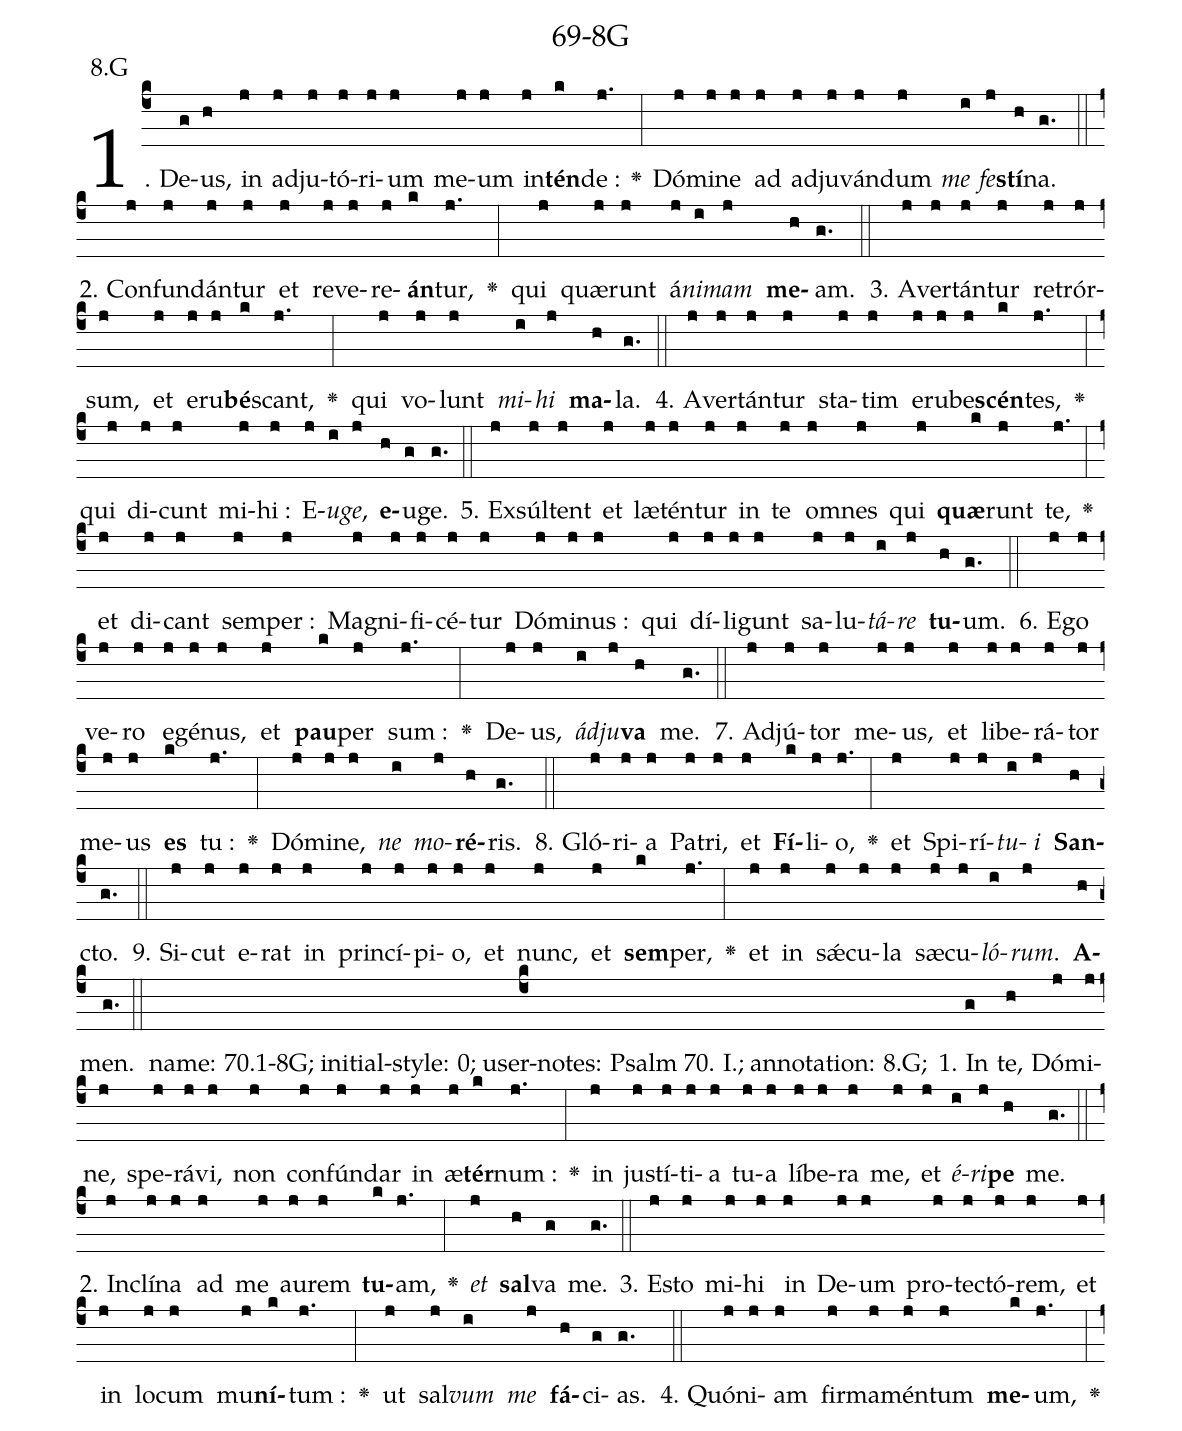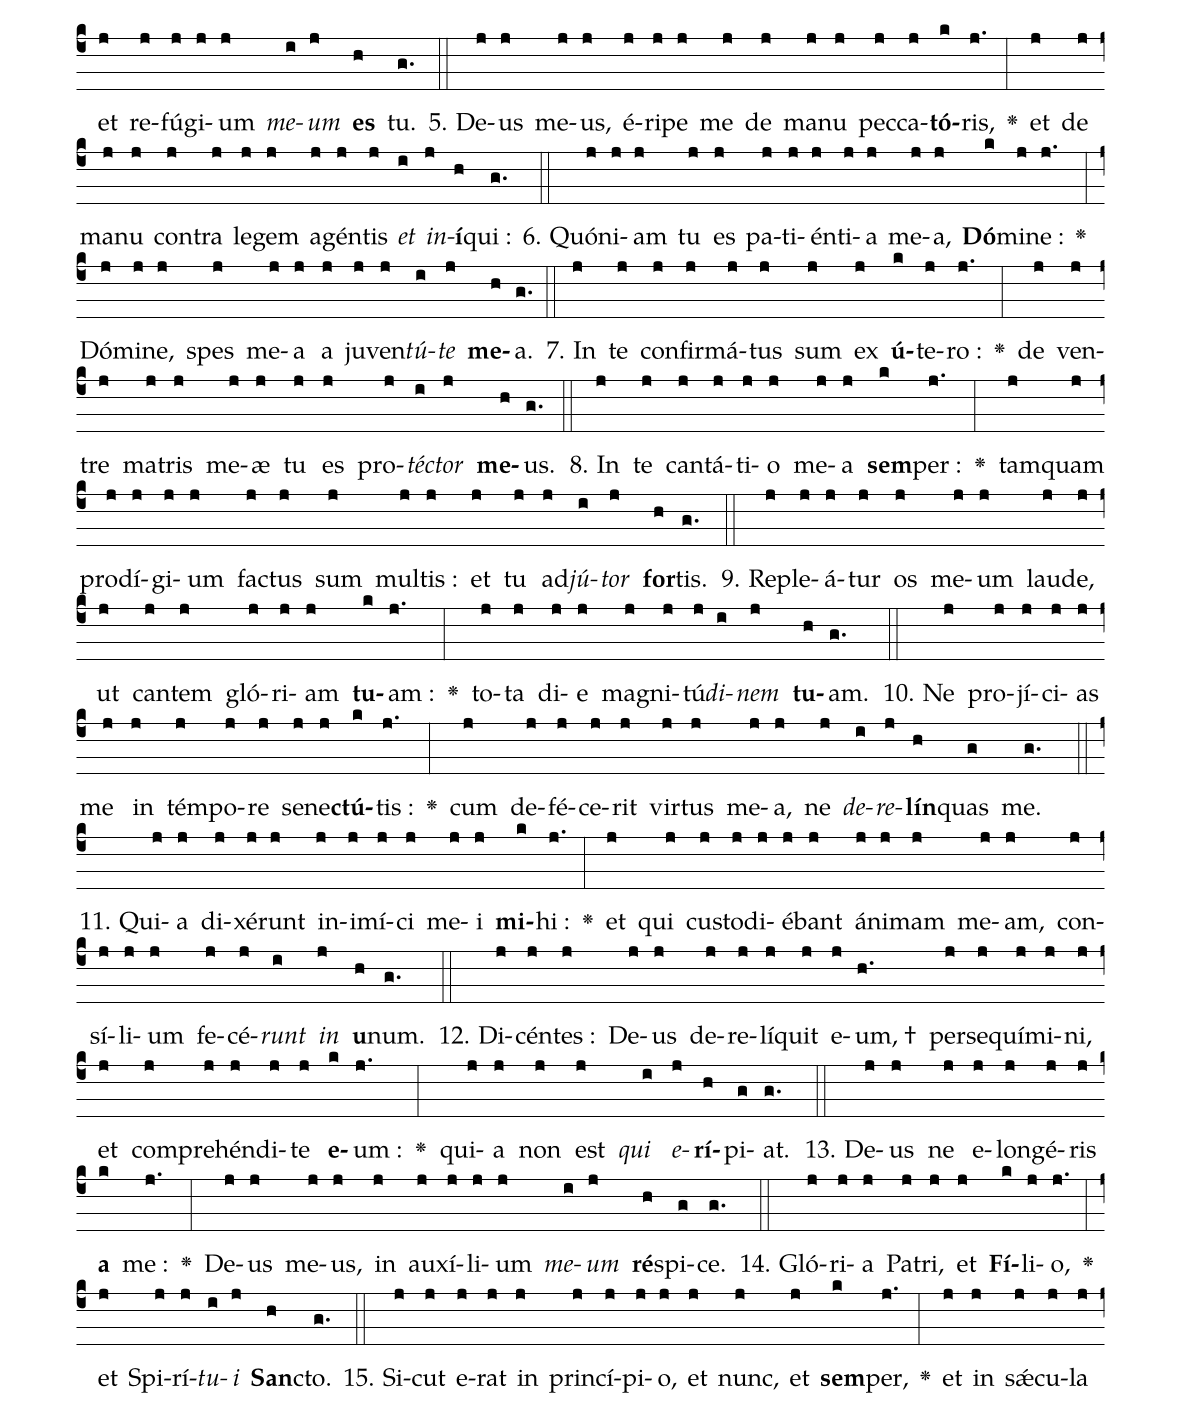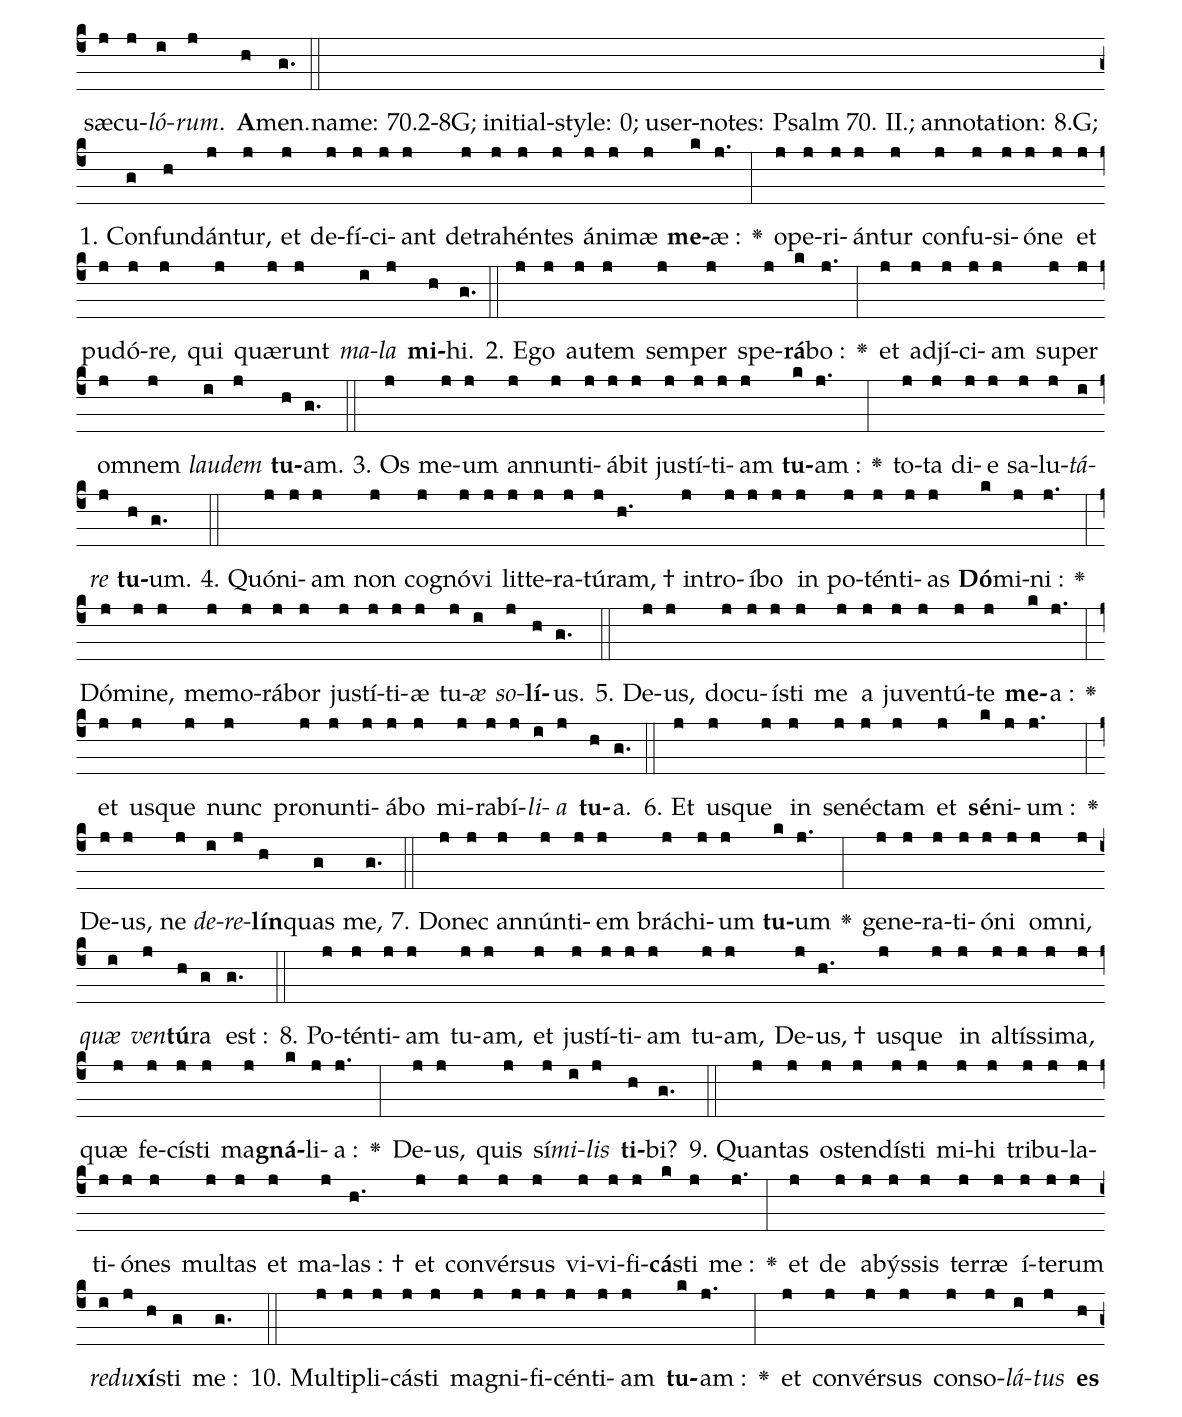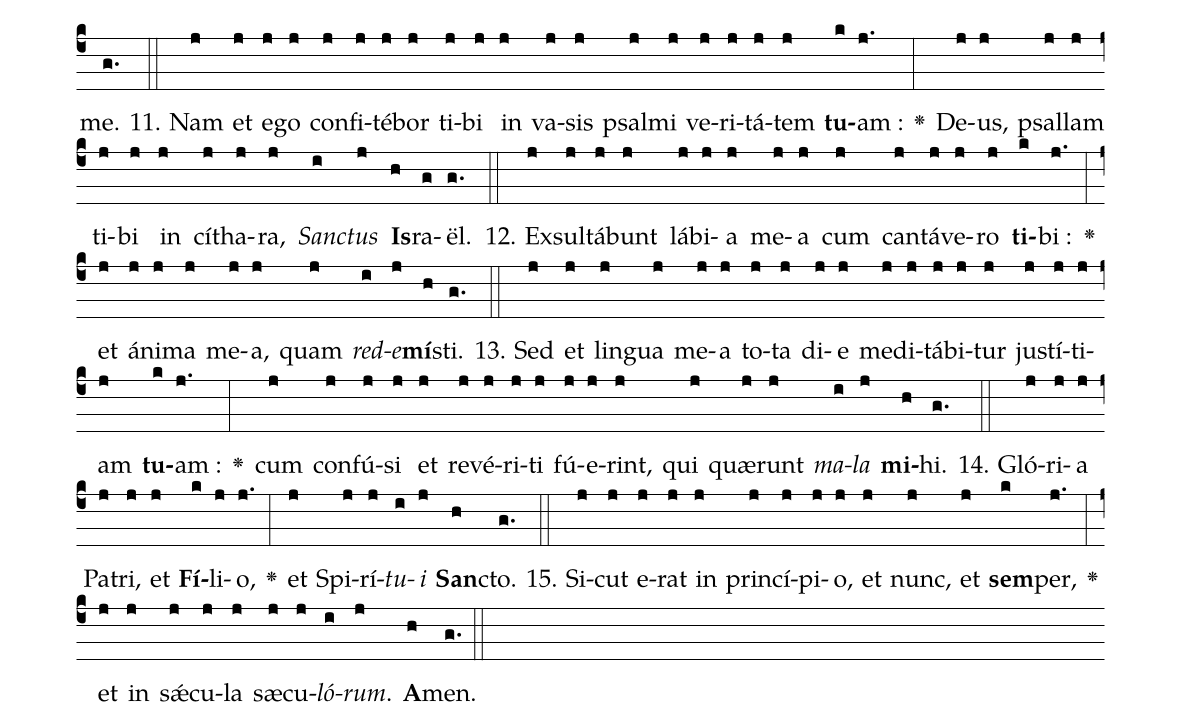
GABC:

name: 69-8G;
annotation: 8.G;
%%
(c4)1. De(g)us,(h) in(j) ad(j)ju(j)tó(j)ri(j)um(j) me(j)um(j) in(j)<b>tén</b>(k)de :(j.) <v>\greheightstar</v>(:) Dó(j)mi(j)ne(j) ad(j) ad(j)ju(j)ván(j)dum(j) <i>me</i>(i) <i>fe</i>(j)<b>stí</b>(h)na.(g.) (::)
2. Con(j)fun(j)dán(j)tur(j) et(j) re(j)ve(j)re(j)<b>án</b>(k)tur,(j.) <v>\greheightstar</v>(:) qui(j) quæ(j)runt(j) á(j)<i>ni</i>(i)<i>mam</i>(j) <b>me</b>(h)am.(g.) (::)
3. A(j)ver(j)tán(j)tur(j) re(j)trór(j)sum,(j) et(j) e(j)ru(j)<b>bé</b>(k)scant,(j.) <v>\greheightstar</v>(:) qui(j) vo(j)lunt(j) <i>mi</i>(i)<i>hi</i>(j) <b>ma</b>(h)la.(g.) (::)
4. A(j)ver(j)tán(j)tur(j) sta(j)tim(j) e(j)ru(j)be(j)<b>scén</b>(k)tes,(j.) <v>\greheightstar</v>(:) qui(j) di(j)cunt(j) mi(j)hi :(j) E(j)<i>u</i>(i)<i>ge</i>,(j) <b>e</b>(h)u(g)ge.(g.) (::)
5. Ex(j)súl(j)tent(j) et(j) læ(j)tén(j)tur(j) in(j) te(j) om(j)nes(j) qui(j) <b>quæ</b>(k)runt(j) te,(j.) <v>\greheightstar</v>(:) et(j) di(j)cant(j) sem(j)per :(j) Ma(j)gni(j)fi(j)cé(j)tur(j) Dó(j)mi(j)nus :(j) qui(j) dí(j)li(j)gunt(j) sa(j)lu(j)<i>tá</i>(i)<i>re</i>(j) <b>tu</b>(h)um.(g.) (::)
6. E(j)go(j) ve(j)ro(j) e(j)gé(j)nus,(j) et(j) <b>pau</b>(k)per(j) sum :(j.) <v>\greheightstar</v>(:) De(j)us,(j) <i>ád</i>(i)<i>ju</i>(j)<b>va</b>(h) me.(g.) (::)
7. Ad(j)jú(j)tor(j) me(j)us,(j) et(j) li(j)be(j)rá(j)tor(j) me(j)us(j) <b>es</b>(k) tu :(j.) <v>\greheightstar</v>(:) Dó(j)mi(j)ne,(j) <i>ne</i>(i) <i>mo</i>(j)<b>ré</b>(h)ris.(g.) (::)
8. Gló(j)ri(j)a(j) Pa(j)tri,(j) et(j) <b>Fí</b>(k)li(j)o,(j.) <v>\greheightstar</v>(:) et(j) Spi(j)rí(j)<i>tu</i>(i)<i>i</i>(j) <b>San</b>(h)cto.(g.) (::)
9. Si(j)cut(j) e(j)rat(j) in(j) prin(j)cí(j)pi(j)o,(j) et(j) nunc,(j) et(j) <b>sem</b>(k)per,(j.) <v>\greheightstar</v>(:) et(j) in(j) s<sp>'ae</sp>(j)cu(j)la(j) sæ(j)cu(j)<i>ló</i>(i)<i>rum</i>.(j) <b>A</b>(h)men.(g.) (::)

name: 70.1-8G;
initial-style: 0;
user-notes: Psalm 70. I.;
annotation: 8.G;
%%
(c4)1. In(g) te,(h) Dó(j)mi(j)ne,(j) spe(j)rá(j)vi,(j) non(j) con(j)fún(j)dar(j) in(j) æ(j)<b>tér</b>(k)num :(j.) <v>\greheightstar</v>(:) in(j) ju(j)stí(j)ti(j)a(j) tu(j)a(j) lí(j)be(j)ra(j) me,(j) et(j) <i>é</i>(i)<i>ri</i>(j)<b>pe</b>(h) me.(g.) (::)
2. In(j)clí(j)na(j) ad(j) me(j) au(j)rem(j) <b>tu</b>(k)am,(j.) <v>\greheightstar</v>(:) <i>et</i>(j) <b>sal</b>(h)va(g) me.(g.) (::)
3. E(j)sto(j) mi(j)hi(j) in(j) De(j)um(j) pro(j)te(j)ctó(j)rem,(j) et(j) in(j) lo(j)cum(j) mu(j)<b>ní</b>(k)tum :(j.) <v>\greheightstar</v>(:) ut(j) sal(j)<i>vum</i>(i) <i>me</i>(j) <b>fá</b>(h)ci(g)as.(g.) (::)
4. Quó(j)ni(j)am(j) fir(j)ma(j)mén(j)tum(j) <b>me</b>(k)um,(j.) <v>\greheightstar</v>(:) et(j) re(j)fú(j)gi(j)um(j) <i>me</i>(i)<i>um</i>(j) <b>es</b>(h) tu.(g.) (::)
5. De(j)us(j) me(j)us,(j) é(j)ri(j)pe(j) me(j) de(j) ma(j)nu(j) pec(j)ca(j)<b>tó</b>(k)ris,(j.) <v>\greheightstar</v>(:) et(j) de(j) ma(j)nu(j) con(j)tra(j) le(j)gem(j) a(j)gén(j)tis(j) <i>et</i>(i) <i>in</i>(j)<b>í</b>(h)qui :(g.) (::)
6. Quó(j)ni(j)am(j) tu(j) es(j) pa(j)ti(j)én(j)ti(j)a(j) me(j)a,(j) <b>Dó</b>(k)mi(j)ne :(j.) <v>\greheightstar</v>(:) Dó(j)mi(j)ne,(j) spes(j) me(j)a(j) a(j) ju(j)ven(j)<i>tú</i>(i)<i>te</i>(j) <b>me</b>(h)a.(g.) (::)
7. In(j) te(j) con(j)fir(j)má(j)tus(j) sum(j) ex(j) <b>ú</b>(k)te(j)ro :(j.) <v>\greheightstar</v>(:) de(j) ven(j)tre(j) ma(j)tris(j) me(j)æ(j) tu(j) es(j) pro(j)<i>té</i>(i)<i>ctor</i>(j) <b>me</b>(h)us.(g.) (::)
8. In(j) te(j) can(j)tá(j)ti(j)o(j) me(j)a(j) <b>sem</b>(k)per :(j.) <v>\greheightstar</v>(:) tam(j)quam(j) pro(j)dí(j)gi(j)um(j) fa(j)ctus(j) sum(j) mul(j)tis :(j) et(j) tu(j) ad(j)<i>jú</i>(i)<i>tor</i>(j) <b>for</b>(h)tis.(g.) (::)
9. Re(j)ple(j)á(j)tur(j) os(j) me(j)um(j) lau(j)de,(j) ut(j) can(j)tem(j) gló(j)ri(j)am(j) <b>tu</b>(k)am :(j.) <v>\greheightstar</v>(:) to(j)ta(j) di(j)e(j) ma(j)gni(j)tú(j)<i>di</i>(i)<i>nem</i>(j) <b>tu</b>(h)am.(g.) (::)
10. Ne(j) pro(j)jí(j)ci(j)as(j) me(j) in(j) tém(j)po(j)re(j) se(j)ne(j)<b>ctú</b>(k)tis :(j.) <v>\greheightstar</v>(:) cum(j) de(j)fé(j)ce(j)rit(j) vir(j)tus(j) me(j)a,(j) ne(j) <i>de</i>(i)<i>re</i>(j)<b>lín</b>(h)quas(g) me.(g.) (::)
11. Qui(j)a(j) di(j)xé(j)runt(j) in(j)i(j)mí(j)ci(j) me(j)i(j) <b>mi</b>(k)hi :(j.) <v>\greheightstar</v>(:) et(j) qui(j) cu(j)sto(j)di(j)é(j)bant(j) á(j)ni(j)mam(j) me(j)am,(j) con(j)sí(j)li(j)um(j) fe(j)cé(j)<i>runt</i>(i) <i>in</i>(j) <b>u</b>(h)num.(g.) (::)
12. Di(j)cén(j)tes :(j) De(j)us(j) de(j)re(j)lí(j)quit(j) e(j)um, †(h.) per(j)se(j)quí(j)mi(j)ni,(j) et(j) com(j)pre(j)hén(j)di(j)te(j) <b>e</b>(k)um :(j.) <v>\greheightstar</v>(:) qui(j)a(j) non(j) est(j) <i>qui</i>(i) <i>e</i>(j)<b>rí</b>(h)pi(g)at.(g.) (::)
13. De(j)us(j) ne(j) e(j)lon(j)gé(j)ris(j) <b>a</b>(k) me :(j.) <v>\greheightstar</v>(:) De(j)us(j) me(j)us,(j) in(j) au(j)xí(j)li(j)um(j) <i>me</i>(i)<i>um</i>(j) <b>ré</b>(h)spi(g)ce.(g.) (::)
14. Gló(j)ri(j)a(j) Pa(j)tri,(j) et(j) <b>Fí</b>(k)li(j)o,(j.) <v>\greheightstar</v>(:) et(j) Spi(j)rí(j)<i>tu</i>(i)<i>i</i>(j) <b>San</b>(h)cto.(g.) (::)
15. Si(j)cut(j) e(j)rat(j) in(j) prin(j)cí(j)pi(j)o,(j) et(j) nunc,(j) et(j) <b>sem</b>(k)per,(j.) <v>\greheightstar</v>(:) et(j) in(j) s<sp>'ae</sp>(j)cu(j)la(j) sæ(j)cu(j)<i>ló</i>(i)<i>rum</i>.(j) <b>A</b>(h)men.(g.) (::)

name: 70.2-8G;
initial-style: 0;
user-notes: Psalm 70. II.;
annotation: 8.G;
%%
(c4)1. Con(g)fun(h)dán(j)tur,(j) et(j) de(j)fí(j)ci(j)ant(j) de(j)tra(j)hén(j)tes(j) á(j)ni(j)mæ(j) <b>me</b>(k)æ :(j.) <v>\greheightstar</v>(:) o(j)pe(j)ri(j)án(j)tur(j) con(j)fu(j)si(j)ó(j)ne(j) et(j) pu(j)dó(j)re,(j) qui(j) quæ(j)runt(j) <i>ma</i>(i)<i>la</i>(j) <b>mi</b>(h)hi.(g.) (::)
2. E(j)go(j) au(j)tem(j) sem(j)per(j) spe(j)<b>rá</b>(k)bo :(j.) <v>\greheightstar</v>(:) et(j) ad(j)jí(j)ci(j)am(j) su(j)per(j) om(j)nem(j) <i>lau</i>(i)<i>dem</i>(j) <b>tu</b>(h)am.(g.) (::)
3. Os(j) me(j)um(j) an(j)nun(j)ti(j)á(j)bit(j) ju(j)stí(j)ti(j)am(j) <b>tu</b>(k)am :(j.) <v>\greheightstar</v>(:) to(j)ta(j) di(j)e(j) sa(j)lu(j)<i>tá</i>(i)<i>re</i>(j) <b>tu</b>(h)um.(g.) (::)
4. Quó(j)ni(j)am(j) non(j) co(j)gnó(j)vi(j) lit(j)te(j)ra(j)tú(j)ram, †(h.) in(j)tro(j)í(j)bo(j) in(j) po(j)tén(j)ti(j)as(j) <b>Dó</b>(k)mi(j)ni :(j.) <v>\greheightstar</v>(:) Dó(j)mi(j)ne,(j) me(j)mo(j)rá(j)bor(j) ju(j)stí(j)ti(j)æ(j) tu(j)<i>æ</i>(i) <i>so</i>(j)<b>lí</b>(h)us.(g.) (::)
5. De(j)us,(j) do(j)cu(j)í(j)sti(j) me(j) a(j) ju(j)ven(j)tú(j)te(j) <b>me</b>(k)a :(j.) <v>\greheightstar</v>(:) et(j) us(j)que(j) nunc(j) pro(j)nun(j)ti(j)á(j)bo(j) mi(j)ra(j)bí(j)<i>li</i>(i)<i>a</i>(j) <b>tu</b>(h)a.(g.) (::)
6. Et(j) us(j)que(j) in(j) se(j)né(j)ctam(j) et(j) <b>sé</b>(k)ni(j)um :(j.) <v>\greheightstar</v>(:) De(j)us,(j) ne(j) <i>de</i>(i)<i>re</i>(j)<b>lín</b>(h)quas(g) me,(g.) (::)
7. Do(j)nec(j) an(j)nún(j)ti(j)em(j) brá(j)chi(j)um(j) <b>tu</b>(k)um(j.) <v>\greheightstar</v>(:) ge(j)ne(j)ra(j)ti(j)ó(j)ni(j) om(j)ni,(j) <i>quæ</i>(i) <i>ven</i>(j)<b>tú</b>(h)ra(g) est :(g.) (::)
8. Po(j)tén(j)ti(j)am(j) tu(j)am,(j) et(j) ju(j)stí(j)ti(j)am(j) tu(j)am,(j) De(j)us, †(h.) us(j)que(j) in(j) al(j)tís(j)si(j)ma,(j) quæ(j) fe(j)cí(j)sti(j) ma(j)<b>gná</b>(k)li(j)a :(j.) <v>\greheightstar</v>(:) De(j)us,(j) quis(j) sí(j)<i>mi</i>(i)<i>lis</i>(j) <b>ti</b>(h)bi?(g.) (::)
9. Quan(j)tas(j) o(j)sten(j)dí(j)sti(j) mi(j)hi(j) tri(j)bu(j)la(j)ti(j)ó(j)nes(j) mul(j)tas(j) et(j) ma(j)las : †(h.) et(j) con(j)vér(j)sus(j) vi(j)vi(j)fi(j)<b>cá</b>(k)sti(j) me :(j.) <v>\greheightstar</v>(:) et(j) de(j) a(j)býs(j)sis(j) ter(j)ræ(j) í(j)te(j)rum(j) <i>red</i>(i)<i>u</i>(j)<b>xí</b>(h)sti(g) me :(g.) (::)
10. Mul(j)ti(j)pli(j)cá(j)sti(j) ma(j)gni(j)fi(j)cén(j)ti(j)am(j) <b>tu</b>(k)am :(j.) <v>\greheightstar</v>(:) et(j) con(j)vér(j)sus(j) con(j)so(j)<i>lá</i>(i)<i>tus</i>(j) <b>es</b>(h) me.(g.) (::)
11. Nam(j) et(j) e(j)go(j) con(j)fi(j)té(j)bor(j) ti(j)bi(j) in(j) va(j)sis(j) psal(j)mi(j) ve(j)ri(j)tá(j)tem(j) <b>tu</b>(k)am :(j.) <v>\greheightstar</v>(:) De(j)us,(j) psal(j)lam(j) ti(j)bi(j) in(j) cí(j)tha(j)ra,(j) <i>San</i>(i)<i>ctus</i>(j) <b>Is</b>(h)ra(g)ël.(g.) (::)
12. Ex(j)sul(j)tá(j)bunt(j) lá(j)bi(j)a(j) me(j)a(j) cum(j) can(j)tá(j)ve(j)ro(j) <b>ti</b>(k)bi :(j.) <v>\greheightstar</v>(:) et(j) á(j)ni(j)ma(j) me(j)a,(j) quam(j) <i>red</i>(i)<i>e</i>(j)<b>mí</b>(h)sti.(g.) (::)
13. Sed(j) et(j) lin(j)gua(j) me(j)a(j) to(j)ta(j) di(j)e(j) me(j)di(j)tá(j)bi(j)tur(j) ju(j)stí(j)ti(j)am(j) <b>tu</b>(k)am :(j.) <v>\greheightstar</v>(:) cum(j) con(j)fú(j)si(j) et(j) re(j)vé(j)ri(j)ti(j) fú(j)e(j)rint,(j) qui(j) quæ(j)runt(j) <i>ma</i>(i)<i>la</i>(j) <b>mi</b>(h)hi.(g.) (::)
14. Gló(j)ri(j)a(j) Pa(j)tri,(j) et(j) <b>Fí</b>(k)li(j)o,(j.) <v>\greheightstar</v>(:) et(j) Spi(j)rí(j)<i>tu</i>(i)<i>i</i>(j) <b>San</b>(h)cto.(g.) (::)
15. Si(j)cut(j) e(j)rat(j) in(j) prin(j)cí(j)pi(j)o,(j) et(j) nunc,(j) et(j) <b>sem</b>(k)per,(j.) <v>\greheightstar</v>(:) et(j) in(j) s<sp>'ae</sp>(j)cu(j)la(j) sæ(j)cu(j)<i>ló</i>(i)<i>rum</i>.(j) <b>A</b>(h)men.(g.) (::)
